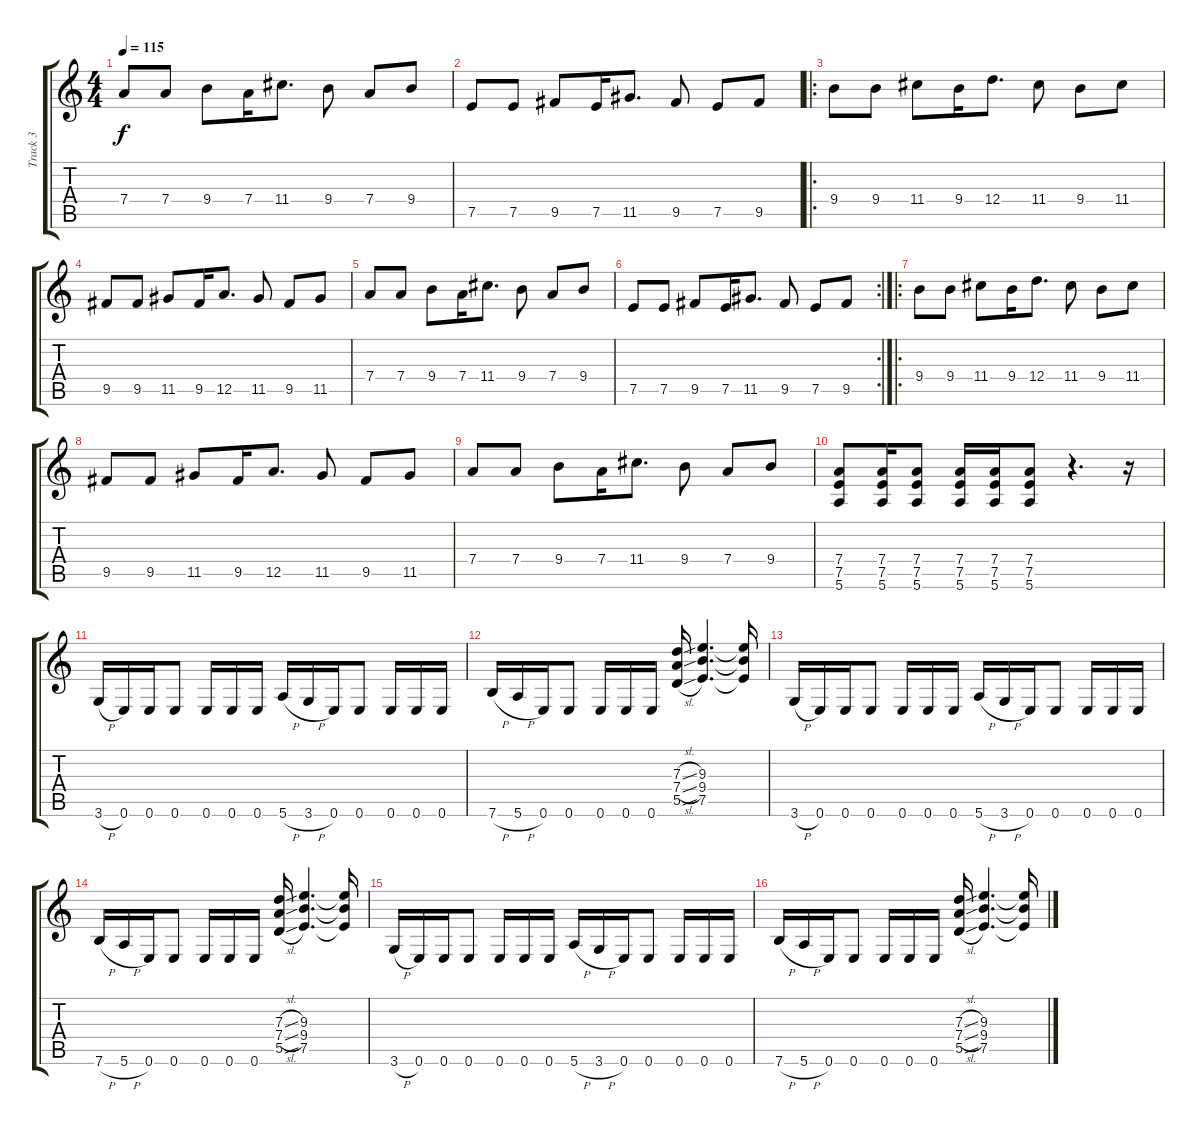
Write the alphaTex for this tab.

\track ("Track 3" "Track 3") {instrument distortionguitar}
\staff {score tabs}
\tuning (E4 B3 G3 D3 A2 E2) {hide}
\ts (4 4)
\tempo 115
\clef g2
\ks c
7.4.8{dy f} 7.4.8 9.4.8 7.4.16 11.4.8{d} 9.4.8 7.4.8 9.4.8 |
7.5.8 7.5.8 9.5.8 7.5.16 11.5.8{d} 9.5.8 7.5.8 9.5.8 |
\ro
9.4.8 9.4.8 11.4.8 9.4.16 12.4.8{d} 11.4.8 9.4.8 11.4.8 |
9.5.8 9.5.8 11.5.8 9.5.16 12.5.8{d} 11.5.8 9.5.8 11.5.8 |
7.4.8 7.4.8 9.4.8 7.4.16 11.4.8{d} 9.4.8 7.4.8 9.4.8 |
\rc 2
7.5.8 7.5.8 9.5.8 7.5.16 11.5.8{d} 9.5.8 7.5.8 9.5.8 |
\ro
9.4.8 9.4.8 11.4.8 9.4.16 12.4.8{d} 11.4.8 9.4.8 11.4.8 |
9.5.8 9.5.8 11.5.8 9.5.16 12.5.8{d} 11.5.8 9.5.8 11.5.8 |
7.4.8 7.4.8 9.4.8 7.4.16 11.4.8{d} 9.4.8 7.4.8 9.4.8 |
(7.4 7.5 5.6).8 (7.4 7.5 5.6).16 (7.4 7.5 5.6).8 (7.4 7.5 5.6).16 (7.4 7.5 5.6).16 (7.4 7.5 5.6).8 r.4{d} r.16 |
3.6{h}.16 0.6.16 0.6.16 0.6.8 0.6.16 0.6.16 0.6.16 5.6{h}.16 3.6{h}.16 0.6.16 0.6.8 0.6.16 0.6.16 0.6.16 |
7.6{h}.16 5.6{h}.16 0.6.16 0.6.8 0.6.16 0.6.16 0.6.16 (7.3{sl} 7.4{sl} 5.5{sl}).16 (9.3 9.4 7.5).4{d} (9.3{t} 9.4{t} 7.5{t}).16 |
3.6{h}.16 0.6.16 0.6.16 0.6.8 0.6.16 0.6.16 0.6.16 5.6{h}.16 3.6{h}.16 0.6.16 0.6.8 0.6.16 0.6.16 0.6.16 |
7.6{h}.16 5.6{h}.16 0.6.16 0.6.8 0.6.16 0.6.16 0.6.16 (7.3{sl} 7.4{sl} 5.5{sl}).16 (9.3 9.4 7.5).4{d} (9.3{t} 9.4{t} 7.5{t}).16 |
3.6{h}.16 0.6.16 0.6.16 0.6.8 0.6.16 0.6.16 0.6.16 5.6{h}.16 3.6{h}.16 0.6.16 0.6.8 0.6.16 0.6.16 0.6.16 |
7.6{h}.16 5.6{h}.16 0.6.16 0.6.8 0.6.16 0.6.16 0.6.16 (7.3{sl} 7.4{sl} 5.5{sl}).16 (9.3 9.4 7.5).4{d} (9.3{t} 9.4{t} 7.5{t}).16
